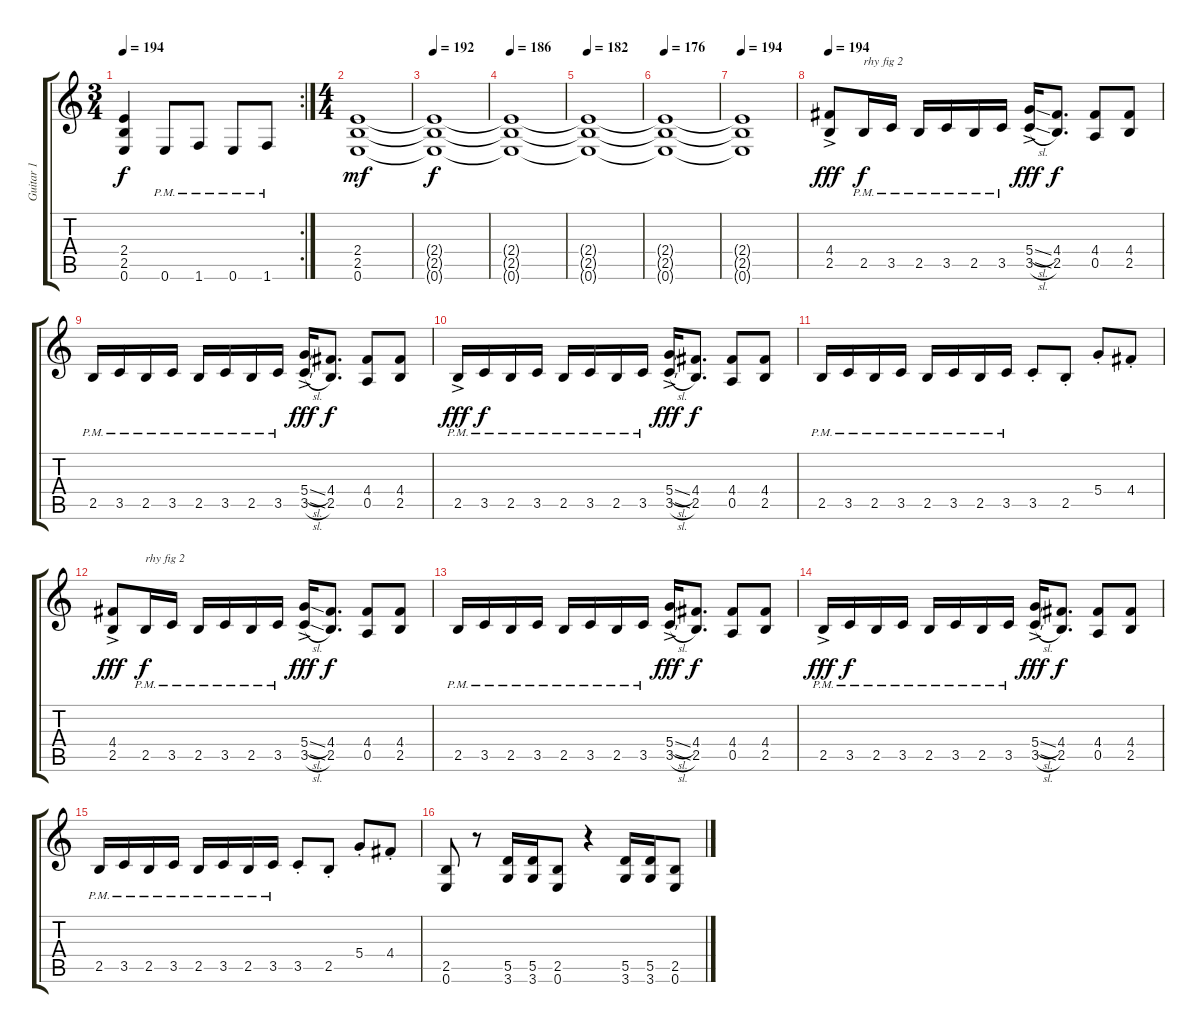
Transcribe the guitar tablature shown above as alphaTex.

\track ("Guitar 1" "Guitar 1") {instrument distortionguitar}
\staff {score tabs}
\tuning (E4 B3 G3 D3 A2 E2) {hide}
\rc 2
\ts (3 4)
\tempo 194
\clef g2
\ks c
(2.4 2.5 0.6).4{dy f} 0.6{pm}.8 1.6{pm}.8 0.6{pm}.8 1.6{pm}.8 |
\ts (4 4)
(2.4 2.5 0.6).1{dy mf} |
\tempo 192
(2.4{t} 2.5{t} 0.6{t}).1{dy f} |
\tempo 186
(2.4{t} 2.5{t} 0.6{t}).1 |
\tempo 182
(2.4{t} 2.5{t} 0.6{t}).1 |
\tempo 176
(2.4{t} 2.5{t} 0.6{t}).1 |
\tempo 194
(2.4{t} 2.5{t} 0.6{t}).1 |
\tempo 194
(4.4{ac} 2.5{ac}).8{dy fff} 2.5{pm}.16{txt "rhy fig 2" dy f} 3.5{pm}.16 2.5{pm}.16 3.5{pm}.16 2.5{pm}.16 3.5{pm}.16 (5.4{sl ac} 3.5{sl ac}).16{dy fff} (4.4 2.5).8{d dy f} (4.4 0.5).8 (4.4 2.5).8 |
2.5{pm}.16 3.5{pm}.16 2.5{pm}.16 3.5{pm}.16 2.5{pm}.16 3.5{pm}.16 2.5{pm}.16 3.5{pm}.16 (5.4{sl ac} 3.5{sl ac}).16{dy fff} (4.4 2.5).8{d dy f} (4.4 0.5).8 (4.4 2.5).8 |
2.5{ac pm}.16{dy fff} 3.5{pm}.16{dy f} 2.5{pm}.16 3.5{pm}.16 2.5{pm}.16 3.5{pm}.16 2.5{pm}.16 3.5{pm}.16 (5.4{sl ac} 3.5{sl}).16{dy fff} (4.4 2.5).8{d dy f} (4.4 0.5).8 (4.4 2.5).8 |
2.5{pm}.16 3.5{pm}.16 2.5{pm}.16 3.5{pm}.16 2.5{pm}.16 3.5{pm}.16 2.5{pm}.16 3.5{pm}.16 3.5{st}.8 2.5{st}.8 5.4{st}.8 4.4{st}.8 |
(4.4{ac} 2.5{ac}).8{dy fff} 2.5{pm}.16{txt "rhy fig 2" dy f} 3.5{pm}.16 2.5{pm}.16 3.5{pm}.16 2.5{pm}.16 3.5{pm}.16 (5.4{sl ac} 3.5{sl ac}).16{dy fff} (4.4 2.5).8{d dy f} (4.4 0.5).8 (4.4 2.5).8 |
2.5{pm}.16 3.5{pm}.16 2.5{pm}.16 3.5{pm}.16 2.5{pm}.16 3.5{pm}.16 2.5{pm}.16 3.5{pm}.16 (5.4{sl ac} 3.5{sl ac}).16{dy fff} (4.4 2.5).8{d dy f} (4.4 0.5).8 (4.4 2.5).8 |
2.5{ac pm}.16{dy fff} 3.5{pm}.16{dy f} 2.5{pm}.16 3.5{pm}.16 2.5{pm}.16 3.5{pm}.16 2.5{pm}.16 3.5{pm}.16 (5.4{sl ac} 3.5{sl}).16{dy fff} (4.4 2.5).8{d dy f} (4.4 0.5).8 (4.4 2.5).8 |
2.5{pm}.16 3.5{pm}.16 2.5{pm}.16 3.5{pm}.16 2.5{pm}.16 3.5{pm}.16 2.5{pm}.16 3.5{pm}.16 3.5{st}.8 2.5{st}.8 5.4{st}.8 4.4{st}.8 |
(2.5 0.6).8 r.8 (5.5 3.6).16 (5.5 3.6).16 (2.5 0.6).8 r.4 (5.5 3.6).16 (5.5 3.6).16 (2.5 0.6).8
